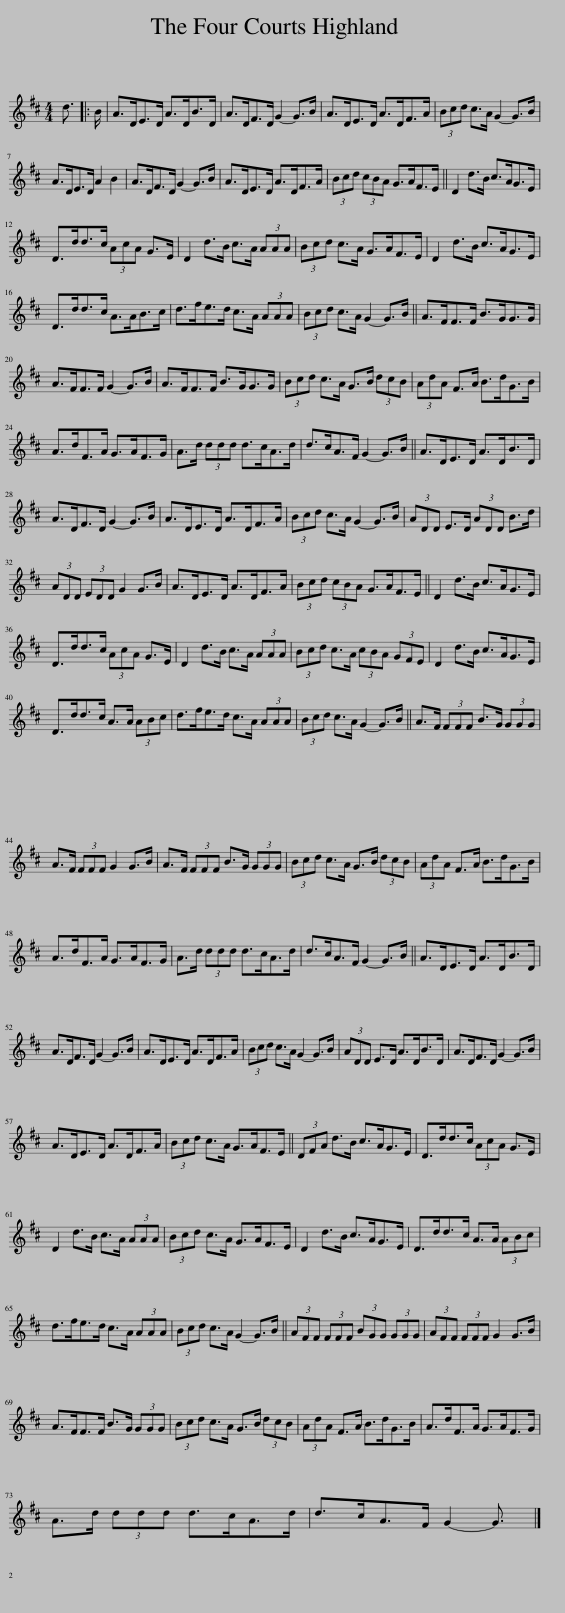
X:1
L:1/8
M:4/4
I:linebreak $
K:D
V:1 treble
V:1
 d3/2 |: B/ | A>DE>D A>DB>D | A>DF>D G2- G>B | A>DE>D A>DF>A | %5
 (3Bcd c>A G2- G>B |$ A>DE>D A2 B2 | A>DF>D G2- G>B | A>DE>D A>DF>A | (3Bcd (3cBA G>AF>E || %10
 D2 d>B c>AG>E |$ D>dd>c (3AcA G>E | D2 d>B c>A (3AAA | (3Bcd c>A G>AF>E | D2 d>B c>AG>E |$ %15
 D>dd>c A>AB>c | d>fe>d c>A (3AAA | (3Bcd c>A G2- G>B || A>FF>F B>GG>G |$ A>FF>F G2- G>B | %20
 A>FF>F B>GG>G | (3Bcd c>A G>B (3dcB | (3AdA F>A B>dG>B |$ A>dF>A G>AF>G | A>d (3ddd d>cA>d | %25
 d>cA>F G2- G>B || A>DE>D A>DB>D |$ A>DF>D G2- G>B | A>DE>D A>DF>A | (3Bcd c>A G2- G>B | %30
 (3ADD E>D (3ADD B>d |$ (3ADD (3EDD G2 G>B | A>DE>D A>DF>A | (3Bcd (3cBA G>AF>E || D2 d>B c>AG>E |$ %35
 D>dd>c (3AcA G>E | D2 d>B c>A (3AAA | (3Bcd c>A (3cBA (3GFE | D2 d>B c>AG>E |$ D>dd>c A>A (3ABc | %40
 d>fe>d c>A (3AAA | (3Bcd c>A G2- G>B || A>F (3FFF B>G (3GGG |$ A>F (3FFF G2 G>B | A>F (3FFF B>G (3GGG | %45
 (3Bcd c>A G>B (3dcB | (3AdA F>A B>dG>B |$ A>dF>A G>AF>G | A>d (3ddd d>cA>d | d>cA>F G2- G>B || %50
 A>DE>D A>DB>D |$ A>DF>D G2- G>B | A>DE>D A>DF>A | (3Bcd c>A G2- G>B | (3ADD E>D A>DB>D | %55
 A>DF>D G2- G>B |$ A>DE>D A>DF>A | (3Bcd c>A G>AF>E || (3DFA d>B c>AG>E | D>dd>c (3AcA G>E |$ %60
 D2 d>B c>A (3AAA | (3Bcd c>A G>AF>E | D2 d>B c>AG>E | D>dd>c A>A (3ABc |$ d>fe>d c>A (3AAA | %65
 (3Bcd c>A G2- G>B || (3AFF (3FFF (3BGG (3GGG | (3AFF (3FFF G2 G>B |$ A>FF>F B>G (3GGG | (3Bcd c>A G>B (3dcB | %70
 (3AdA F>A B>dG>B | A>dF>A G>AF>G |$ A>d (3ddd d>cA>d | d>cA>F G2- G3/2 |] %74
